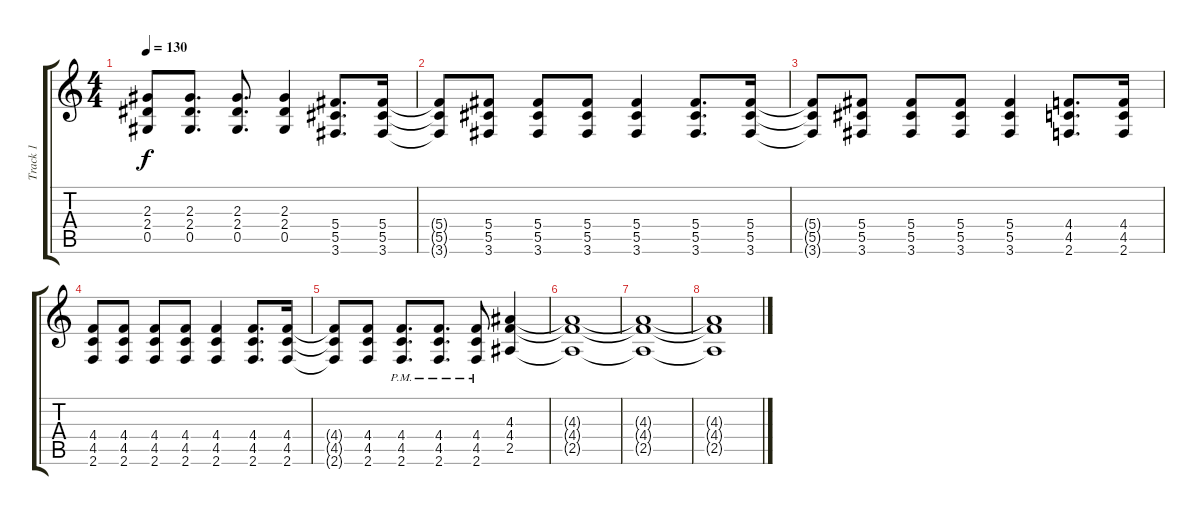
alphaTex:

\track ("Track 1" "Track 1") {instrument overdrivenguitar}
\staff {score tabs}
\tuning (Eb4 Bb3 Gb3 Db3 Ab2 Eb2) {hide}
\ts (4 4)
\tempo 130
\clef g2
\ks c
(2.3{t} 2.4{t} 0.5{t}).8{dy f} (2.3 2.4 0.5).8{d} (2.3 2.4 0.5).8{d} (2.3 2.4 0.5).4 (5.4 5.5 3.6).8{d} (5.4 5.5 3.6).16 |
(5.4{t} 5.5{t} 3.6{t}).8 (5.4 5.5 3.6).8 (5.4 5.5 3.6).8 (5.4 5.5 3.6).8 (5.4 5.5 3.6).4 (5.4 5.5 3.6).8{d} (5.4 5.5 3.6).16 |
(5.4{t} 5.5{t} 3.6{t}).8 (5.4 5.5 3.6).8 (5.4 5.5 3.6).8 (5.4 5.5 3.6).8 (5.4 5.5 3.6).4 (4.4 4.5 2.6).8{d} (4.4 4.5 2.6).16 |
(4.4 4.5 2.6).8 (4.4 4.5 2.6).8 (4.4 4.5 2.6).8 (4.4 4.5 2.6).8 (4.4 4.5 2.6).4 (4.4 4.5 2.6).8{d} (4.4 4.5 2.6).16 |
(4.4{t} 4.5{t} 2.6{t}).8 (4.4 4.5 2.6).8 (4.4{pm} 4.5{pm} 2.6{pm}).8{d} (4.4{pm} 4.5{pm} 2.6{pm}).8{d} (4.4{pm} 4.5{pm} 2.6{pm}).8 (4.3 4.4 2.5).4 |
(4.3{t} 4.4{t} 2.5{t}).1 |
(4.3{t} 4.4{t} 2.5{t}).1 |
(4.3{t} 4.4{t} 2.5{t}).1
